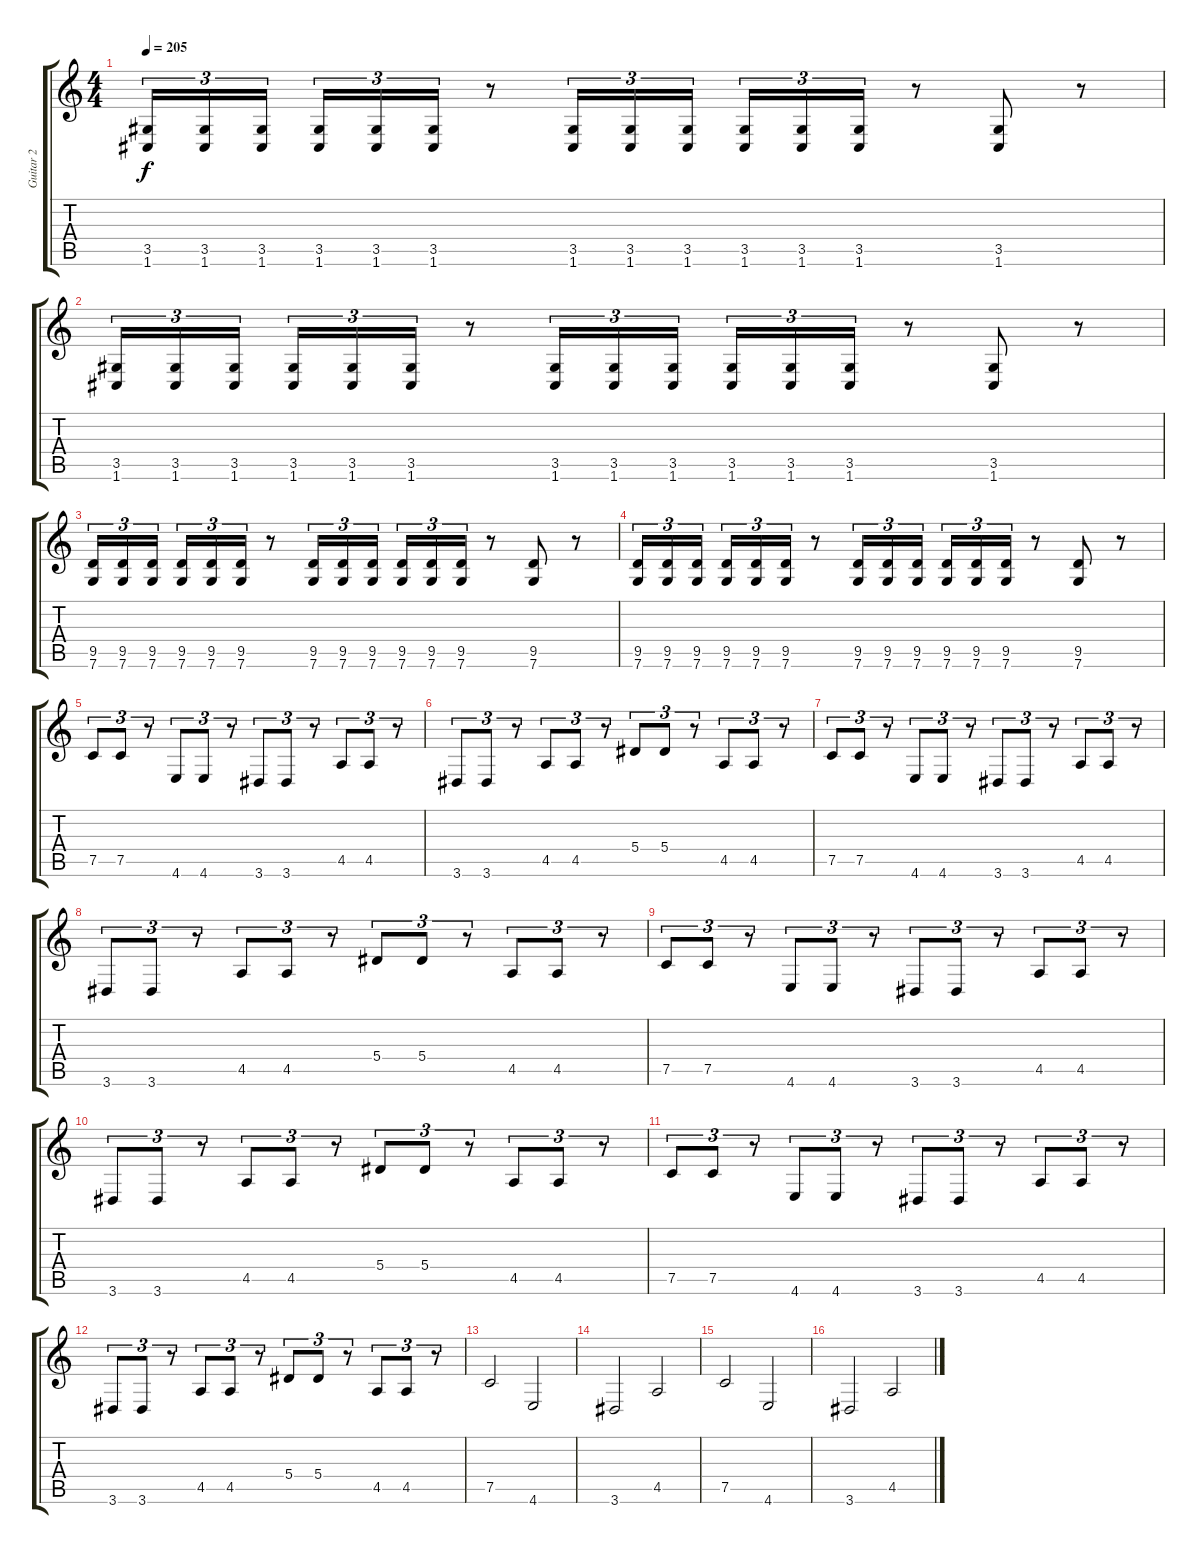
\track ("Guitar 2" "Guitar 2") {instrument distortionguitar}
\staff {score tabs}
\tuning (C4 G3 Eb3 Bb2 F2 C2) {hide}
\ts (4 4)
\tempo 205
\clef g2
\ks c
(3.5 1.6).16{tu (3 2) dy f} (3.5 1.6).16{tu (3 2)} (3.5 1.6).16{tu (3 2)} (3.5 1.6).16{tu (3 2)} (3.5 1.6).16{tu (3 2)} (3.5 1.6).16{tu (3 2)} r.8 (3.5 1.6).16{tu (3 2)} (3.5 1.6).16{tu (3 2)} (3.5 1.6).16{tu (3 2)} (3.5 1.6).16{tu (3 2)} (3.5 1.6).16{tu (3 2)} (3.5 1.6).16{tu (3 2)} r.8 (3.5 1.6).8 r.8 |
(3.5 1.6).16{tu (3 2)} (3.5 1.6).16{tu (3 2)} (3.5 1.6).16{tu (3 2)} (3.5 1.6).16{tu (3 2)} (3.5 1.6).16{tu (3 2)} (3.5 1.6).16{tu (3 2)} r.8 (3.5 1.6).16{tu (3 2)} (3.5 1.6).16{tu (3 2)} (3.5 1.6).16{tu (3 2)} (3.5 1.6).16{tu (3 2)} (3.5 1.6).16{tu (3 2)} (3.5 1.6).16{tu (3 2)} r.8 (3.5 1.6).8 r.8 |
(9.5 7.6).16{tu (3 2)} (9.5 7.6).16{tu (3 2)} (9.5 7.6).16{tu (3 2)} (9.5 7.6).16{tu (3 2)} (9.5 7.6).16{tu (3 2)} (9.5 7.6).16{tu (3 2)} r.8 (9.5 7.6).16{tu (3 2)} (9.5 7.6).16{tu (3 2)} (9.5 7.6).16{tu (3 2)} (9.5 7.6).16{tu (3 2)} (9.5 7.6).16{tu (3 2)} (9.5 7.6).16{tu (3 2)} r.8 (9.5 7.6).8 r.8 |
(9.5 7.6).16{tu (3 2)} (9.5 7.6).16{tu (3 2)} (9.5 7.6).16{tu (3 2)} (9.5 7.6).16{tu (3 2)} (9.5 7.6).16{tu (3 2)} (9.5 7.6).16{tu (3 2)} r.8 (9.5 7.6).16{tu (3 2)} (9.5 7.6).16{tu (3 2)} (9.5 7.6).16{tu (3 2)} (9.5 7.6).16{tu (3 2)} (9.5 7.6).16{tu (3 2)} (9.5 7.6).16{tu (3 2)} r.8 (9.5 7.6).8 r.8 |
7.5.8{tu (3 2)} 7.5.8{tu (3 2)} r.8{tu (3 2)} 4.6.8{tu (3 2)} 4.6.8{tu (3 2)} r.8{tu (3 2)} 3.6.8{tu (3 2)} 3.6.8{tu (3 2)} r.8{tu (3 2)} 4.5.8{tu (3 2)} 4.5.8{tu (3 2)} r.8{tu (3 2)} |
3.6.8{tu (3 2)} 3.6.8{tu (3 2)} r.8{tu (3 2)} 4.5.8{tu (3 2)} 4.5.8{tu (3 2)} r.8{tu (3 2)} 5.4.8{tu (3 2)} 5.4.8{tu (3 2)} r.8{tu (3 2)} 4.5.8{tu (3 2)} 4.5.8{tu (3 2)} r.8{tu (3 2)} |
7.5.8{tu (3 2)} 7.5.8{tu (3 2)} r.8{tu (3 2)} 4.6.8{tu (3 2)} 4.6.8{tu (3 2)} r.8{tu (3 2)} 3.6.8{tu (3 2)} 3.6.8{tu (3 2)} r.8{tu (3 2)} 4.5.8{tu (3 2)} 4.5.8{tu (3 2)} r.8{tu (3 2)} |
3.6.8{tu (3 2)} 3.6.8{tu (3 2)} r.8{tu (3 2)} 4.5.8{tu (3 2)} 4.5.8{tu (3 2)} r.8{tu (3 2)} 5.4.8{tu (3 2)} 5.4.8{tu (3 2)} r.8{tu (3 2)} 4.5.8{tu (3 2)} 4.5.8{tu (3 2)} r.8{tu (3 2)} |
7.5.8{tu (3 2)} 7.5.8{tu (3 2)} r.8{tu (3 2)} 4.6.8{tu (3 2)} 4.6.8{tu (3 2)} r.8{tu (3 2)} 3.6.8{tu (3 2)} 3.6.8{tu (3 2)} r.8{tu (3 2)} 4.5.8{tu (3 2)} 4.5.8{tu (3 2)} r.8{tu (3 2)} |
3.6.8{tu (3 2)} 3.6.8{tu (3 2)} r.8{tu (3 2)} 4.5.8{tu (3 2)} 4.5.8{tu (3 2)} r.8{tu (3 2)} 5.4.8{tu (3 2)} 5.4.8{tu (3 2)} r.8{tu (3 2)} 4.5.8{tu (3 2)} 4.5.8{tu (3 2)} r.8{tu (3 2)} |
7.5.8{tu (3 2)} 7.5.8{tu (3 2)} r.8{tu (3 2)} 4.6.8{tu (3 2)} 4.6.8{tu (3 2)} r.8{tu (3 2)} 3.6.8{tu (3 2)} 3.6.8{tu (3 2)} r.8{tu (3 2)} 4.5.8{tu (3 2)} 4.5.8{tu (3 2)} r.8{tu (3 2)} |
3.6.8{tu (3 2)} 3.6.8{tu (3 2)} r.8{tu (3 2)} 4.5.8{tu (3 2)} 4.5.8{tu (3 2)} r.8{tu (3 2)} 5.4.8{tu (3 2)} 5.4.8{tu (3 2)} r.8{tu (3 2)} 4.5.8{tu (3 2)} 4.5.8{tu (3 2)} r.8{tu (3 2)} |
7.5.2 4.6.2 |
3.6.2 4.5.2 |
7.5.2 4.6.2 |
3.6.2 4.5.2
